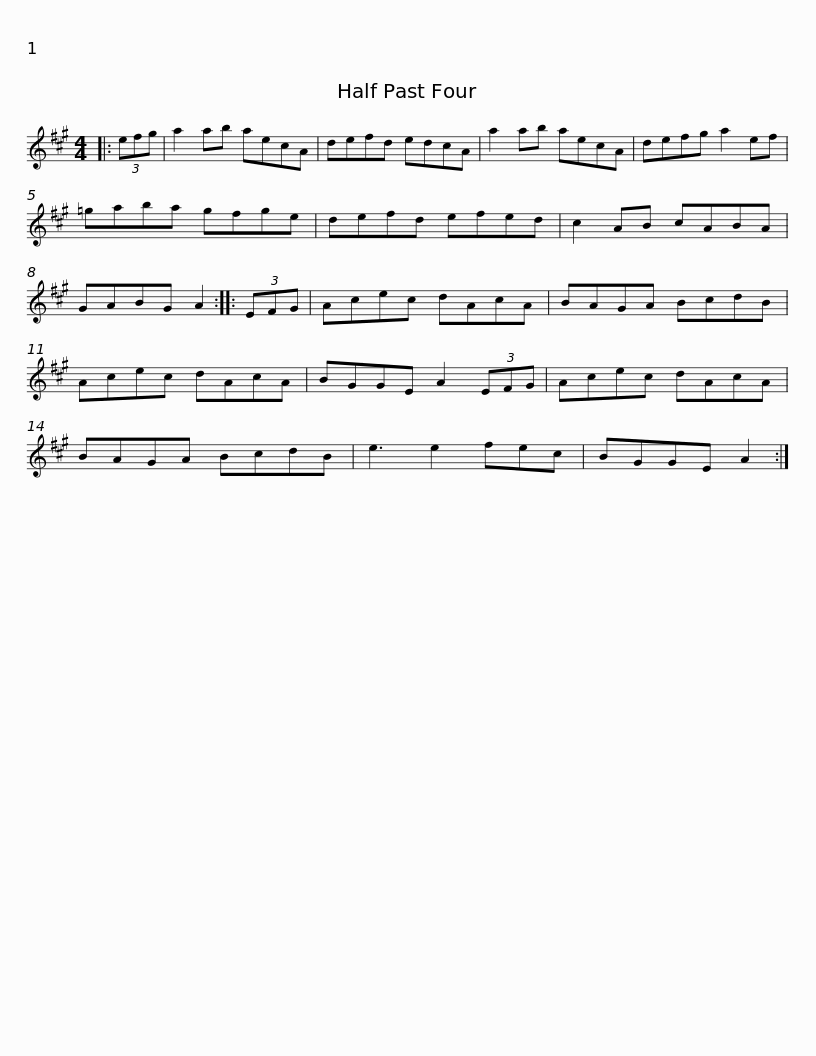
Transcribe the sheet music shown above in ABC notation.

X:1
L:1/8
M:4/4
I:linebreak $
K:A
V:1 treble
V:1
|: (3efg | a2 ab aecA | defd edcA | a2 ab aecA | defg a2 ef |$ %5
 =gaba gfge | defd efed | c2 AB cABA | GABG A2 :: (3EFG | %10
 Acec dAcA |$ BAGA BcdB | Acec dAcA | BGGE A2 (3EFG | Acec dAcA | %15
 BAGA BcdB | e3 e2 fec |$ BGGE A2 :| %18
